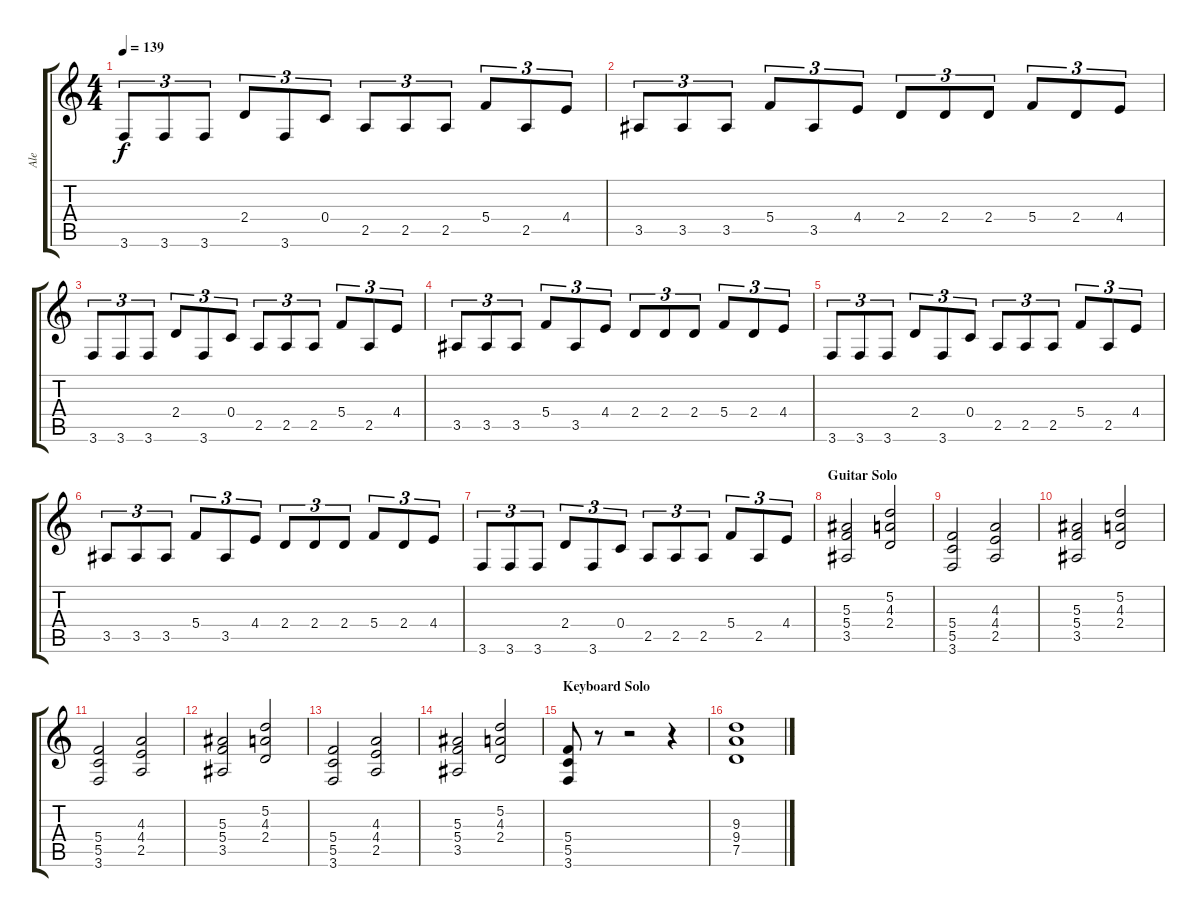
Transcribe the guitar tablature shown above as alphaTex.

\track ("Ale" "Ale") {instrument distortionguitar}
\staff {score tabs}
\tuning (D4 A3 F3 C3 G2 D2) {hide}
\ts (4 4)
\tempo 139
\clef g2
\ks c
3.6.8{tu (3 2) dy f} 3.6.8{tu (3 2)} 3.6.8{tu (3 2)} 2.4.8{tu (3 2)} 3.6.8{tu (3 2)} 0.4.8{tu (3 2)} 2.5.8{tu (3 2)} 2.5.8{tu (3 2)} 2.5.8{tu (3 2)} 5.4.8{tu (3 2)} 2.5.8{tu (3 2)} 4.4.8{tu (3 2)} |
3.5.8{tu (3 2)} 3.5.8{tu (3 2)} 3.5.8{tu (3 2)} 5.4.8{tu (3 2)} 3.5.8{tu (3 2)} 4.4.8{tu (3 2)} 2.4.8{tu (3 2)} 2.4.8{tu (3 2)} 2.4.8{tu (3 2)} 5.4.8{tu (3 2)} 2.4.8{tu (3 2)} 4.4.8{tu (3 2)} |
3.6.8{tu (3 2)} 3.6.8{tu (3 2)} 3.6.8{tu (3 2)} 2.4.8{tu (3 2)} 3.6.8{tu (3 2)} 0.4.8{tu (3 2)} 2.5.8{tu (3 2)} 2.5.8{tu (3 2)} 2.5.8{tu (3 2)} 5.4.8{tu (3 2)} 2.5.8{tu (3 2)} 4.4.8{tu (3 2)} |
3.5.8{tu (3 2)} 3.5.8{tu (3 2)} 3.5.8{tu (3 2)} 5.4.8{tu (3 2)} 3.5.8{tu (3 2)} 4.4.8{tu (3 2)} 2.4.8{tu (3 2)} 2.4.8{tu (3 2)} 2.4.8{tu (3 2)} 5.4.8{tu (3 2)} 2.4.8{tu (3 2)} 4.4.8{tu (3 2)} |
3.6.8{tu (3 2)} 3.6.8{tu (3 2)} 3.6.8{tu (3 2)} 2.4.8{tu (3 2)} 3.6.8{tu (3 2)} 0.4.8{tu (3 2)} 2.5.8{tu (3 2)} 2.5.8{tu (3 2)} 2.5.8{tu (3 2)} 5.4.8{tu (3 2)} 2.5.8{tu (3 2)} 4.4.8{tu (3 2)} |
3.5.8{tu (3 2)} 3.5.8{tu (3 2)} 3.5.8{tu (3 2)} 5.4.8{tu (3 2)} 3.5.8{tu (3 2)} 4.4.8{tu (3 2)} 2.4.8{tu (3 2)} 2.4.8{tu (3 2)} 2.4.8{tu (3 2)} 5.4.8{tu (3 2)} 2.4.8{tu (3 2)} 4.4.8{tu (3 2)} |
3.6.8{tu (3 2)} 3.6.8{tu (3 2)} 3.6.8{tu (3 2)} 2.4.8{tu (3 2)} 3.6.8{tu (3 2)} 0.4.8{tu (3 2)} 2.5.8{tu (3 2)} 2.5.8{tu (3 2)} 2.5.8{tu (3 2)} 5.4.8{tu (3 2)} 2.5.8{tu (3 2)} 4.4.8{tu (3 2)} |
\section ("" "Guitar Solo")
(5.3 5.4 3.5).2 (5.2 4.3 2.4).2 |
(5.4 5.5 3.6).2 (4.3 4.4 2.5).2 |
(5.3 5.4 3.5).2 (5.2 4.3 2.4).2 |
(5.4 5.5 3.6).2 (4.3 4.4 2.5).2 |
(5.3 5.4 3.5).2 (5.2 4.3 2.4).2 |
(5.4 5.5 3.6).2 (4.3 4.4 2.5).2 |
(5.3 5.4 3.5).2 (5.2 4.3 2.4).2 |
\section ("" "Keyboard Solo")
(5.4 5.5 3.6).8 r.8 r.2 r.4 |
(9.3 9.4 7.5).1
